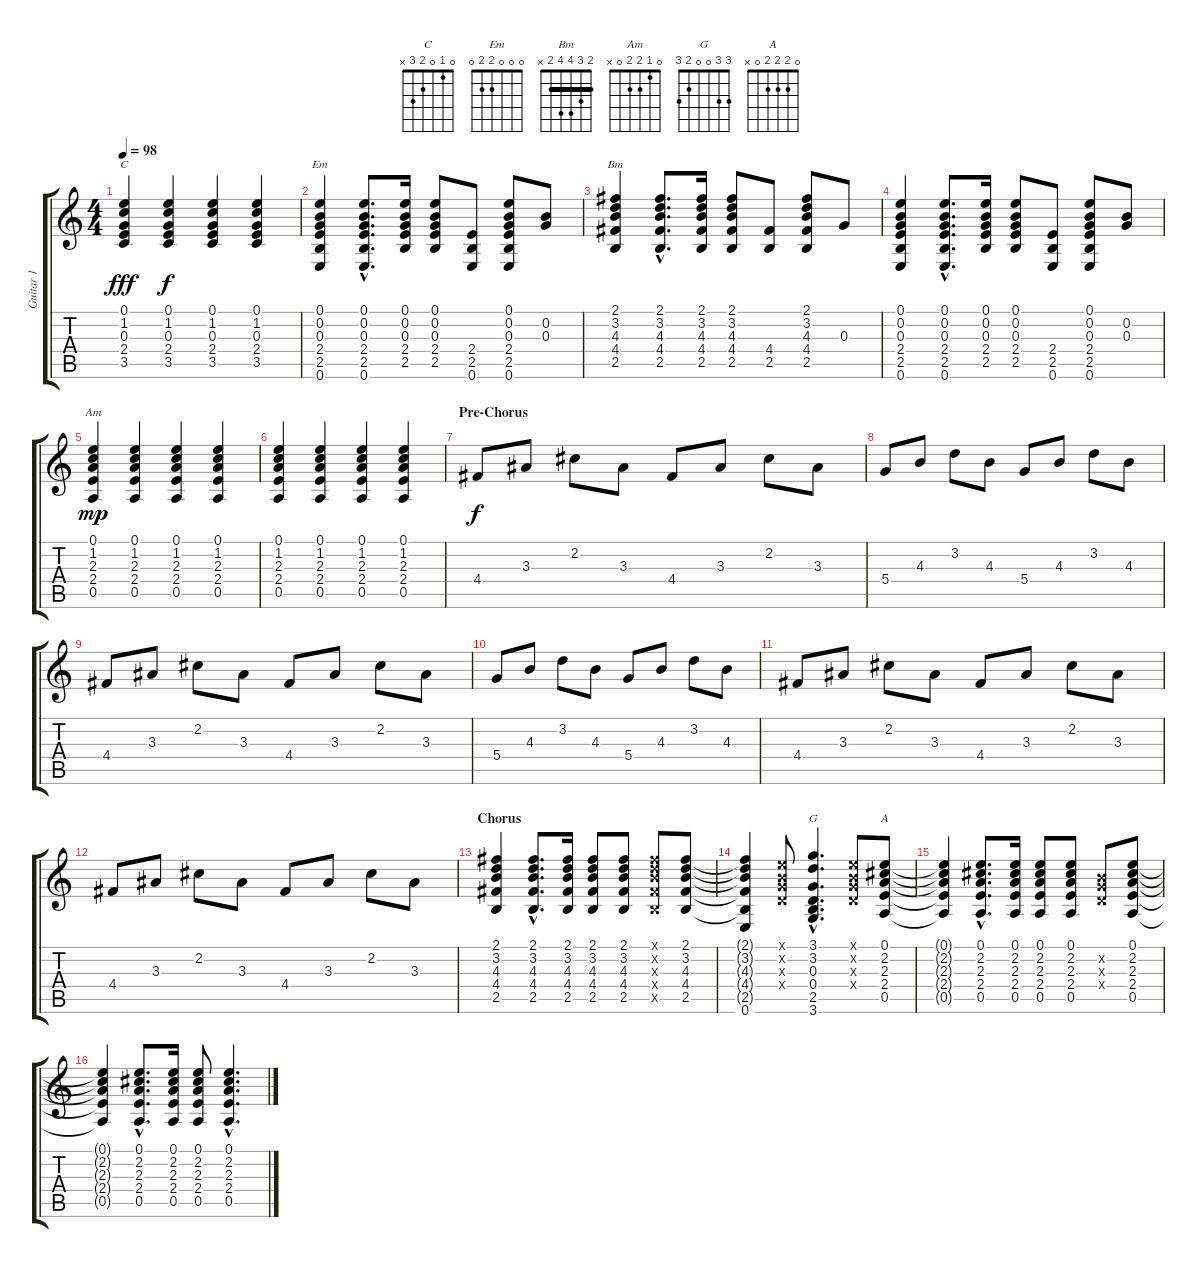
\track ("Guitar 1" "Guitar 1") {instrument electricguitarclean}
\staff {score tabs}
\tuning (E4 B3 G3 D3 A2 E2) {hide}
\chord ("C" 0 1 0 2 3 x)
\chord ("Em" 0 0 0 2 2 0)
\chord ("Bm" 2 3 4 4 2 x) {barre 2}
\chord ("Am" 0 1 2 2 0 x)
\chord ("G" 3 3 0 0 2 3)
\chord ("A" 0 2 2 2 0 x)
\ts (4 4)
\tempo 98
\clef g2
\ks c
(0.1 1.2 0.3 2.4 3.5).4{ch "C" dy fff} (0.1 1.2 0.3 2.4 3.5).4{dy f} (0.1 1.2 0.3 2.4 3.5).4 (0.1 1.2 0.3 2.4 3.5).4 |
(0.1 0.2 0.3 2.4 2.5 0.6).4{ch "Em"} (0.1{hac} 0.2{hac} 0.3{hac} 2.4{hac} 2.5{hac} 0.6{hac}).8{d} (0.1 0.2 0.3 2.4 2.5).16 (0.1 0.2 0.3 2.4 2.5).8 (2.4 2.5 0.6).8 (0.1 0.2 0.3 2.4 2.5 0.6).8 (0.2 0.3).8 |
(2.1 3.2 4.3 4.4 2.5).4{ch "Bm"} (2.1{hac} 3.2{hac} 4.3{hac} 4.4{hac} 2.5{hac}).8{d} (2.1 3.2 4.3 4.4 2.5).16 (2.1 3.2 4.3 4.4 2.5).8 (4.4 2.5).8 (2.1 3.2 4.3 4.4 2.5).8 0.3.8 |
(0.1 0.2 0.3 2.4 2.5 0.6).4 (0.1{hac} 0.2{hac} 0.3{hac} 2.4{hac} 2.5{hac} 0.6{hac}).8{d} (0.1 0.2 0.3 2.4 2.5).16 (0.1 0.2 0.3 2.4 2.5).8 (2.4 2.5 0.6).8 (0.1 0.2 0.3 2.4 2.5 0.6).8 (0.2 0.3).8 |
(0.1 1.2 2.3 2.4 0.5).4{ch "Am" dy mp} (0.1 1.2 2.3 2.4 0.5).4 (0.1 1.2 2.3 2.4 0.5).4 (0.1 1.2 2.3 2.4 0.5).4 |
(0.1 1.2 2.3 2.4 0.5).4 (0.1 1.2 2.3 2.4 0.5).4 (0.1 1.2 2.3 2.4 0.5).4 (0.1 1.2 2.3 2.4 0.5).4 |
\section ("" "Pre-Chorus")
4.4.8{dy f} 3.3.8 2.2.8 3.3.8 4.4.8 3.3.8 2.2.8 3.3.8 |
5.4.8 4.3.8 3.2.8 4.3.8 5.4.8 4.3.8 3.2.8 4.3.8 |
4.4.8 3.3.8 2.2.8 3.3.8 4.4.8 3.3.8 2.2.8 3.3.8 |
5.4.8 4.3.8 3.2.8 4.3.8 5.4.8 4.3.8 3.2.8 4.3.8 |
4.4.8 3.3.8 2.2.8 3.3.8 4.4.8 3.3.8 2.2.8 3.3.8 |
4.4.8 3.3.8 2.2.8 3.3.8 4.4.8 3.3.8 2.2.8 3.3.8 |
\section ("" "Chorus")
(2.1 3.2 4.3 4.4 2.5).4 (2.1{hac} 3.2{hac} 4.3{hac} 4.4{hac} 2.5{hac}).8{d} (2.1 3.2 4.3 4.4 2.5).16 (2.1 3.2 4.3 4.4 2.5).8 (2.1 3.2 4.3 4.4 2.5).8 (2.1{x} 3.2{x} 4.3{x} 4.4{x} 2.5{x}).8 (2.1 3.2 4.3 4.4 2.5).8 |
(2.1{t} 3.2{t} 4.3{t} 4.4{t} 2.5{t} 0.6).4 (0.1{x} 0.2{x} 0.3{x} 0.4{x}).8 (3.1{hac} 3.2{hac} 0.3{hac} 0.4{hac} 2.5{hac} 3.6{hac}).4{d ch "G"} (0.1{x} 0.2{x} 0.3{x} 0.4{x}).8 (0.1 2.2 2.3 2.4 0.5).8{ch "A"} |
(0.1{t} 2.2{t} 2.3{t} 2.4{t} 0.5{t}).4 (0.1{hac} 2.2{hac} 2.3{hac} 2.4{hac} 0.5{hac}).8{d} (0.1 2.2 2.3 2.4 0.5).16 (0.1 2.2 2.3 2.4 0.5).8 (0.1 2.2 2.3 2.4 0.5).8 (0.2{x} 0.3{x} 0.4{x}).8 (0.1 2.2 2.3 2.4 0.5).8 |
(0.1{t} 2.2{t} 2.3{t} 2.4{t} 0.5{t}).4 (0.1{hac} 2.2{hac} 2.3{hac} 2.4{hac} 0.5{hac}).8{d} (0.1 2.2 2.3 2.4 0.5).16 (0.1 2.2 2.3 2.4 0.5).8 (0.1{hac} 2.2{hac} 2.3{hac} 2.4{hac} 0.5{hac}).4{d}
